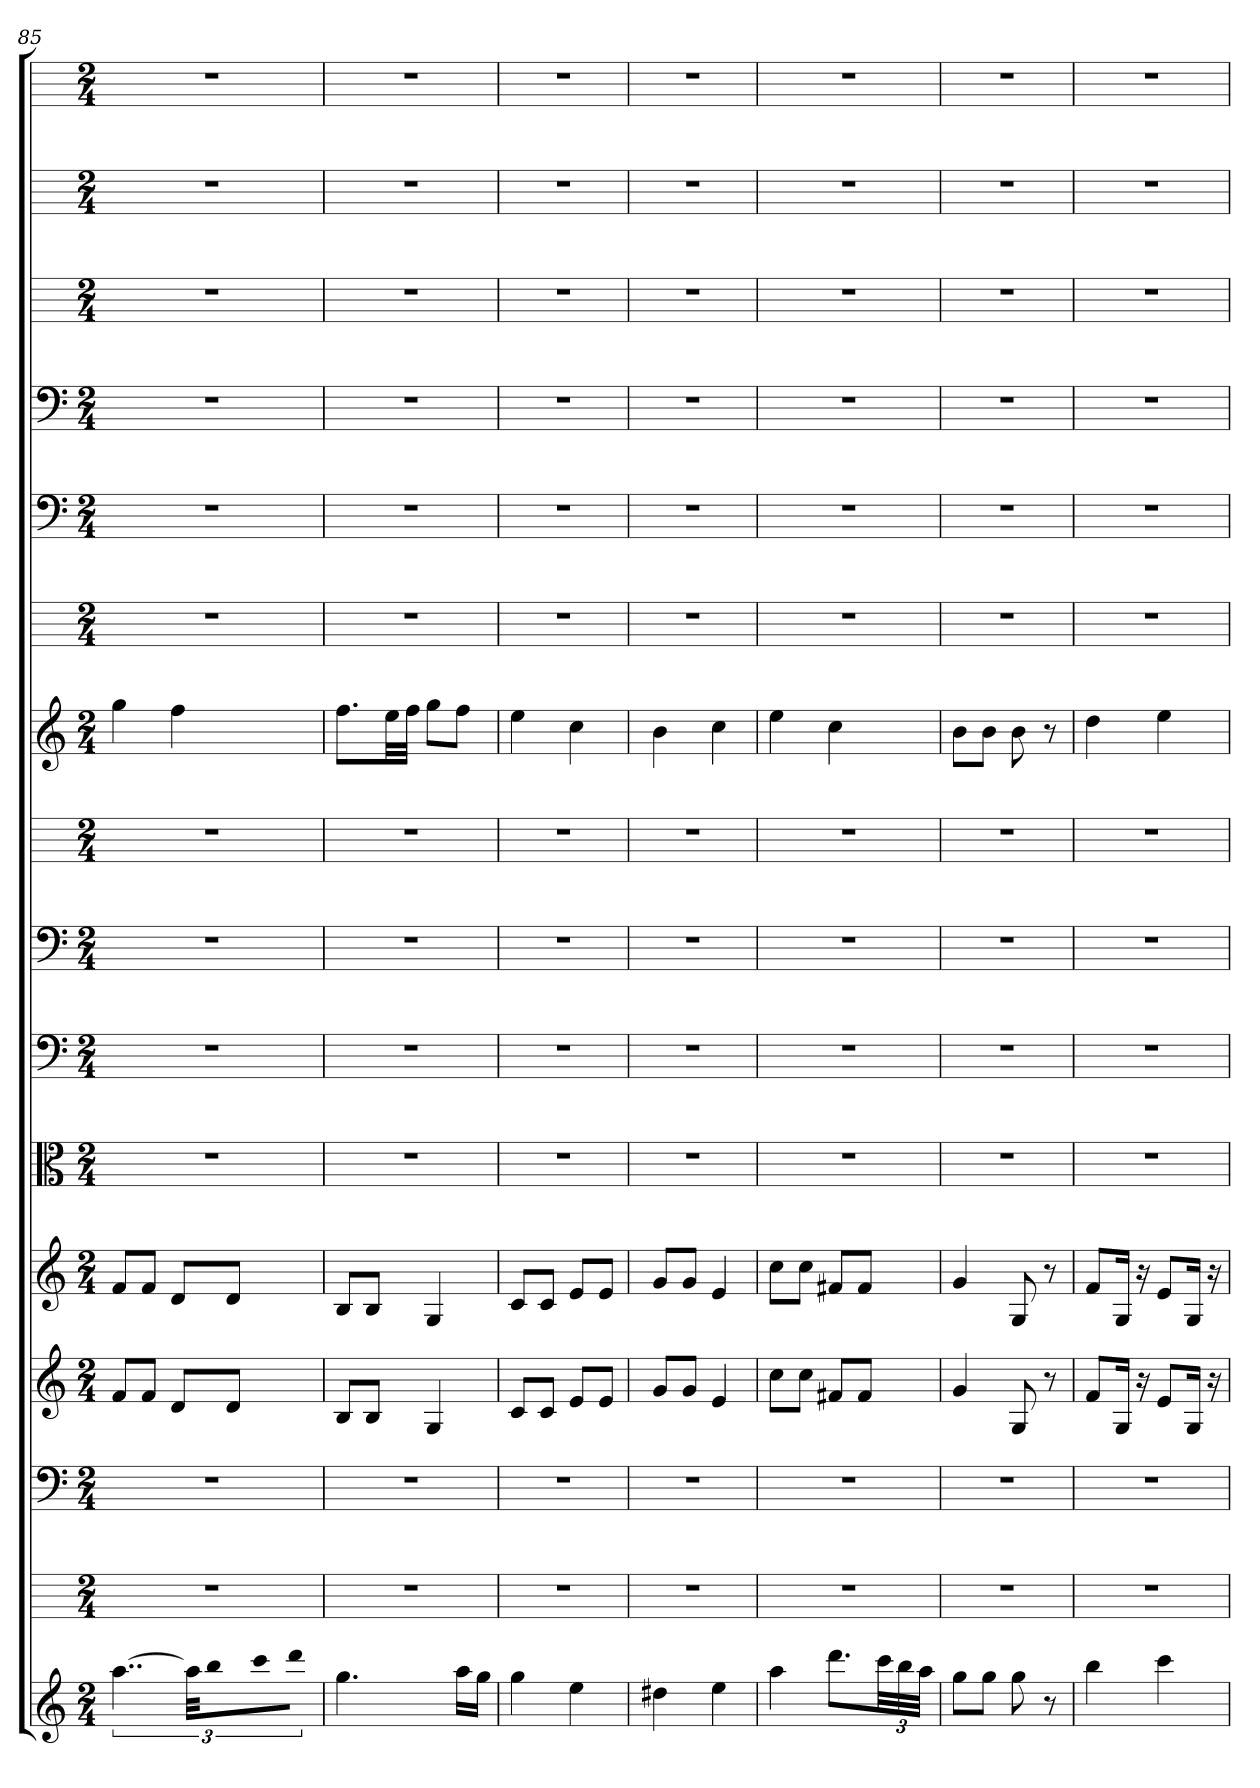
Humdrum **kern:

**kern	**kern	**kern	**kern	**kern	**kern	**kern	**kern	**kern	**kern	**kern	**kern	**kern	**kern	**kern	**kern
*part16	*part15	*part14	*part13	*part12	*part11	*part10	*part9	*part8	*part7	*part6	*part5	*part4	*part3	*part2	*part1
*staff16	*staff15	*staff14	*staff13	*staff12	*staff11	*staff10	*staff9	*staff8	*staff7	*staff6	*staff5	*staff4	*staff3	*staff2	*staff1
*	*	*clefF4	*	*	*clefC3	*clefF4	*clefF4	*	*	*	*clefF4	*clefF4	*	*	*
*k[]	*k[]	*k[]	*k[]	*k[]	*k[]	*k[]	*k[]	*k[]	*k[]	*k[]	*k[]	*k[]	*k[]	*k[]	*k[]
*C:	*C:	*C:	*C:	*C:	*C:	*C:	*C:	*C:	*C:	*C:	*C:	*C:	*C:	*C:	*C:
*M2/4	*M2/4	*M2/4	*M2/4	*M2/4	*M2/4	*M2/4	*M2/4	*M2/4	*M2/4	*M2/4	*M2/4	*M2/4	*M2/4	*M2/4	*M2/4
=85	=85	=85	=85	=85	=85	=85	=85	=85	=85	=85	=85	=85	=85	=85	=85
[6..aa	2r	2r	8fL	8fL	2r	2r	2r	2r	4gg	2r	2r	2r	2r	2r	2r
.	.	.	8fJ	8fJ	.	.	.	.	.	.	.	.	.	.	.
.	.	.	8dL	8dL	.	.	.	.	4ff	.	.	.	.	.	.
48aaKLL]	.	.	.	.	.	.	.	.	.	.	.	.	.	.	.
16bbJ	.	.	.	.	.	.	.	.	.	.	.	.	.	.	.
16cccL	.	.	8dJ	8dJ	.	.	.	.	.	.	.	.	.	.	.
16dddJJ	.	.	.	.	.	.	.	.	.	.	.	.	.	.	.
=86	=86	=86	=86	=86	=86	=86	=86	=86	=86	=86	=86	=86	=86	=86	=86
4.gg	2r	2r	8BL	8BL	2r	2r	2r	2r	8.ffL	2r	2r	2r	2r	2r	2r
.	.	.	8BJ	8BJ	.	.	.	.	.	.	.	.	.	.	.
.	.	.	.	.	.	.	.	.	32eeLL	.	.	.	.	.	.
.	.	.	.	.	.	.	.	.	32ffJJJ	.	.	.	.	.	.
.	.	.	4G	4G	.	.	.	.	8ggL	.	.	.	.	.	.
16aaLL	.	.	.	.	.	.	.	.	8ffJ	.	.	.	.	.	.
16ggJJ	.	.	.	.	.	.	.	.	.	.	.	.	.	.	.
=87	=87	=87	=87	=87	=87	=87	=87	=87	=87	=87	=87	=87	=87	=87	=87
4gg	2r	2r	8cL	8cL	2r	2r	2r	2r	4ee	2r	2r	2r	2r	2r	2r
.	.	.	8cJ	8cJ	.	.	.	.	.	.	.	.	.	.	.
4ee	.	.	8eL	8eL	.	.	.	.	4cc	.	.	.	.	.	.
.	.	.	8eJ	8eJ	.	.	.	.	.	.	.	.	.	.	.
=88	=88	=88	=88	=88	=88	=88	=88	=88	=88	=88	=88	=88	=88	=88	=88
4dd#X	2r	2r	8gL	8gL	2r	2r	2r	2r	4b	2r	2r	2r	2r	2r	2r
.	.	.	8gJ	8gJ	.	.	.	.	.	.	.	.	.	.	.
4ee	.	.	4e	4e	.	.	.	.	4cc	.	.	.	.	.	.
=89	=89	=89	=89	=89	=89	=89	=89	=89	=89	=89	=89	=89	=89	=89	=89
4aa	2r	2r	8ccL	8ccL	2r	2r	2r	2r	4ee	2r	2r	2r	2r	2r	2r
.	.	.	8ccJ	8ccJ	.	.	.	.	.	.	.	.	.	.	.
8.dddL	.	.	8f#XL	8f#XL	.	.	.	.	4cc	.	.	.	.	.	.
.	.	.	8f#J	8f#J	.	.	.	.	.	.	.	.	.	.	.
48cccLL	.	.	.	.	.	.	.	.	.	.	.	.	.	.	.
48bb	.	.	.	.	.	.	.	.	.	.	.	.	.	.	.
48aaJJJ	.	.	.	.	.	.	.	.	.	.	.	.	.	.	.
=90	=90	=90	=90	=90	=90	=90	=90	=90	=90	=90	=90	=90	=90	=90	=90
8ggL	2r	2r	4g	4g	2r	2r	2r	2r	8bL	2r	2r	2r	2r	2r	2r
8ggJ	.	.	.	.	.	.	.	.	8bJ	.	.	.	.	.	.
8gg	.	.	8G	8G	.	.	.	.	8b	.	.	.	.	.	.
8r	.	.	8r	8r	.	.	.	.	8r	.	.	.	.	.	.
=91	=91	=91	=91	=91	=91	=91	=91	=91	=91	=91	=91	=91	=91	=91	=91
4bb	2r	2r	8fL	8fL	2r	2r	2r	2r	4dd	2r	2r	2r	2r	2r	2r
.	.	.	16GJk	16GJk	.	.	.	.	.	.	.	.	.	.	.
.	.	.	16r	16r	.	.	.	.	.	.	.	.	.	.	.
4ccc	.	.	8eL	8eL	.	.	.	.	4ee	.	.	.	.	.	.
.	.	.	16GJk	16GJk	.	.	.	.	.	.	.	.	.	.	.
.	.	.	16r	16r	.	.	.	.	.	.	.	.	.	.	.
=	=	=	=	=	=	=	=	=	=	=	=	=	=	=	=
*-	*-	*-	*-	*-	*-	*-	*-	*-	*-	*-	*-	*-	*-	*-	*-
